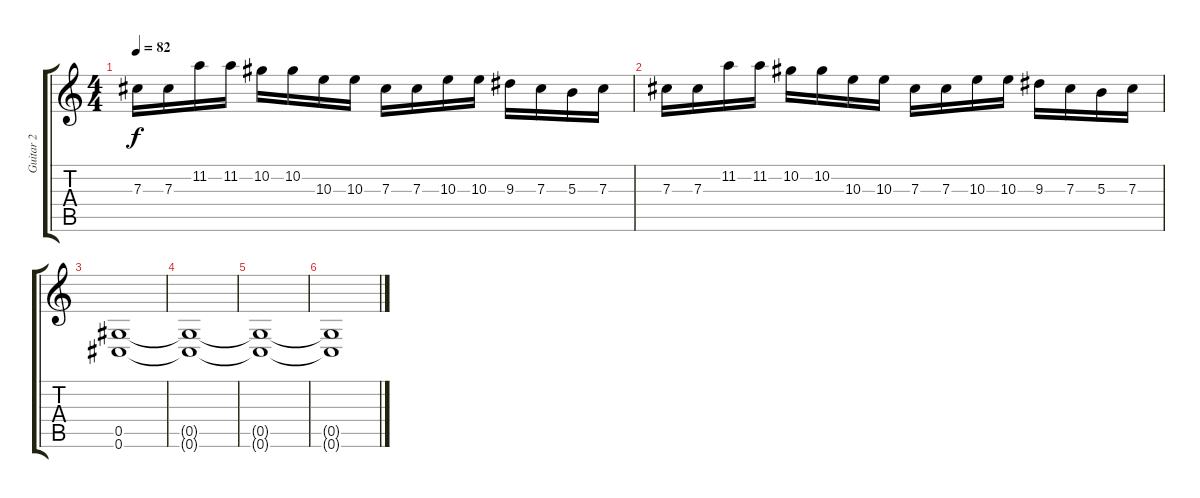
\track ("Guitar 2" "Guitar 2") {instrument distortionguitar}
\staff {score tabs}
\tuning (Eb4 Bb3 Gb3 Db3 Ab2 Db2) {hide}
\ts (4 4)
\tempo 82
\clef g2
\ks c
7.3.16{dy f} 7.3.16 11.2.16 11.2.16 10.2.16 10.2.16 10.3.16 10.3.16 7.3.16 7.3.16 10.3.16 10.3.16 9.3.16 7.3.16 5.3.16 7.3.16 |
7.3.16 7.3.16 11.2.16 11.2.16 10.2.16 10.2.16 10.3.16 10.3.16 7.3.16 7.3.16 10.3.16 10.3.16 9.3.16 7.3.16 5.3.16 7.3.16 |
(0.5 0.6).1 |
(0.5{t} 0.6{t}).1 |
(0.5{t} 0.6{t}).1 |
(0.5{t} 0.6{t}).1
